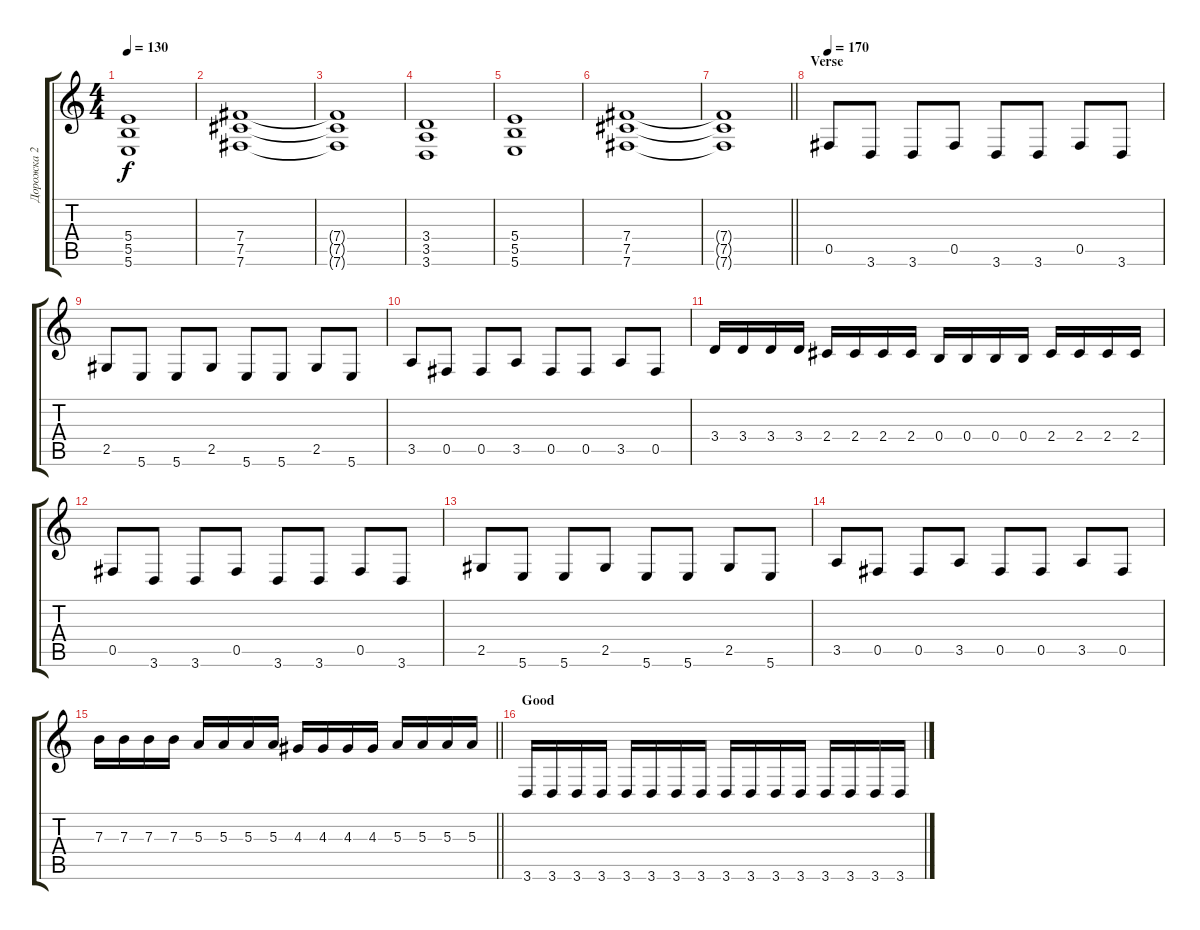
\track ("Дорожка 2" "Дорожка 2") {instrument distortionguitar}
\staff {score tabs}
\tuning (Db4 Ab3 E3 B2 Gb2 B1) {hide}
\ts (4 4)
\tempo 130
\clef g2
\ks c
(5.4 5.5 5.6).1{dy f} |
(7.4 7.5 7.6).1 |
(7.4{t} 7.5{t} 7.6{t}).1 |
(3.4 3.5 3.6).1 |
(5.4 5.5 5.6).1 |
(7.4 7.5 7.6).1 |
\barLineRight lightlight
(7.4{t} 7.5{t} 7.6{t}).1 |
\section ("" "Verse")
\tempo 170
0.5.8 3.6.8 3.6.8 0.5.8 3.6.8 3.6.8 0.5.8 3.6.8 |
2.5.8 5.6.8 5.6.8 2.5.8 5.6.8 5.6.8 2.5.8 5.6.8 |
3.5.8 0.5.8 0.5.8 3.5.8 0.5.8 0.5.8 3.5.8 0.5.8 |
3.4.16 3.4.16 3.4.16 3.4.16 2.4.16 2.4.16 2.4.16 2.4.16 0.4.16 0.4.16 0.4.16 0.4.16 2.4.16 2.4.16 2.4.16 2.4.16 |
0.5.8 3.6.8 3.6.8 0.5.8 3.6.8 3.6.8 0.5.8 3.6.8 |
2.5.8 5.6.8 5.6.8 2.5.8 5.6.8 5.6.8 2.5.8 5.6.8 |
3.5.8 0.5.8 0.5.8 3.5.8 0.5.8 0.5.8 3.5.8 0.5.8 |
\barLineRight lightlight
7.3.16 7.3.16 7.3.16 7.3.16 5.3.16 5.3.16 5.3.16 5.3.16 4.3.16 4.3.16 4.3.16 4.3.16 5.3.16 5.3.16 5.3.16 5.3.16 |
\section ("" "Good")
3.6.16 3.6.16 3.6.16 3.6.16 3.6.16 3.6.16 3.6.16 3.6.16 3.6.16 3.6.16 3.6.16 3.6.16 3.6.16 3.6.16 3.6.16 3.6.16
